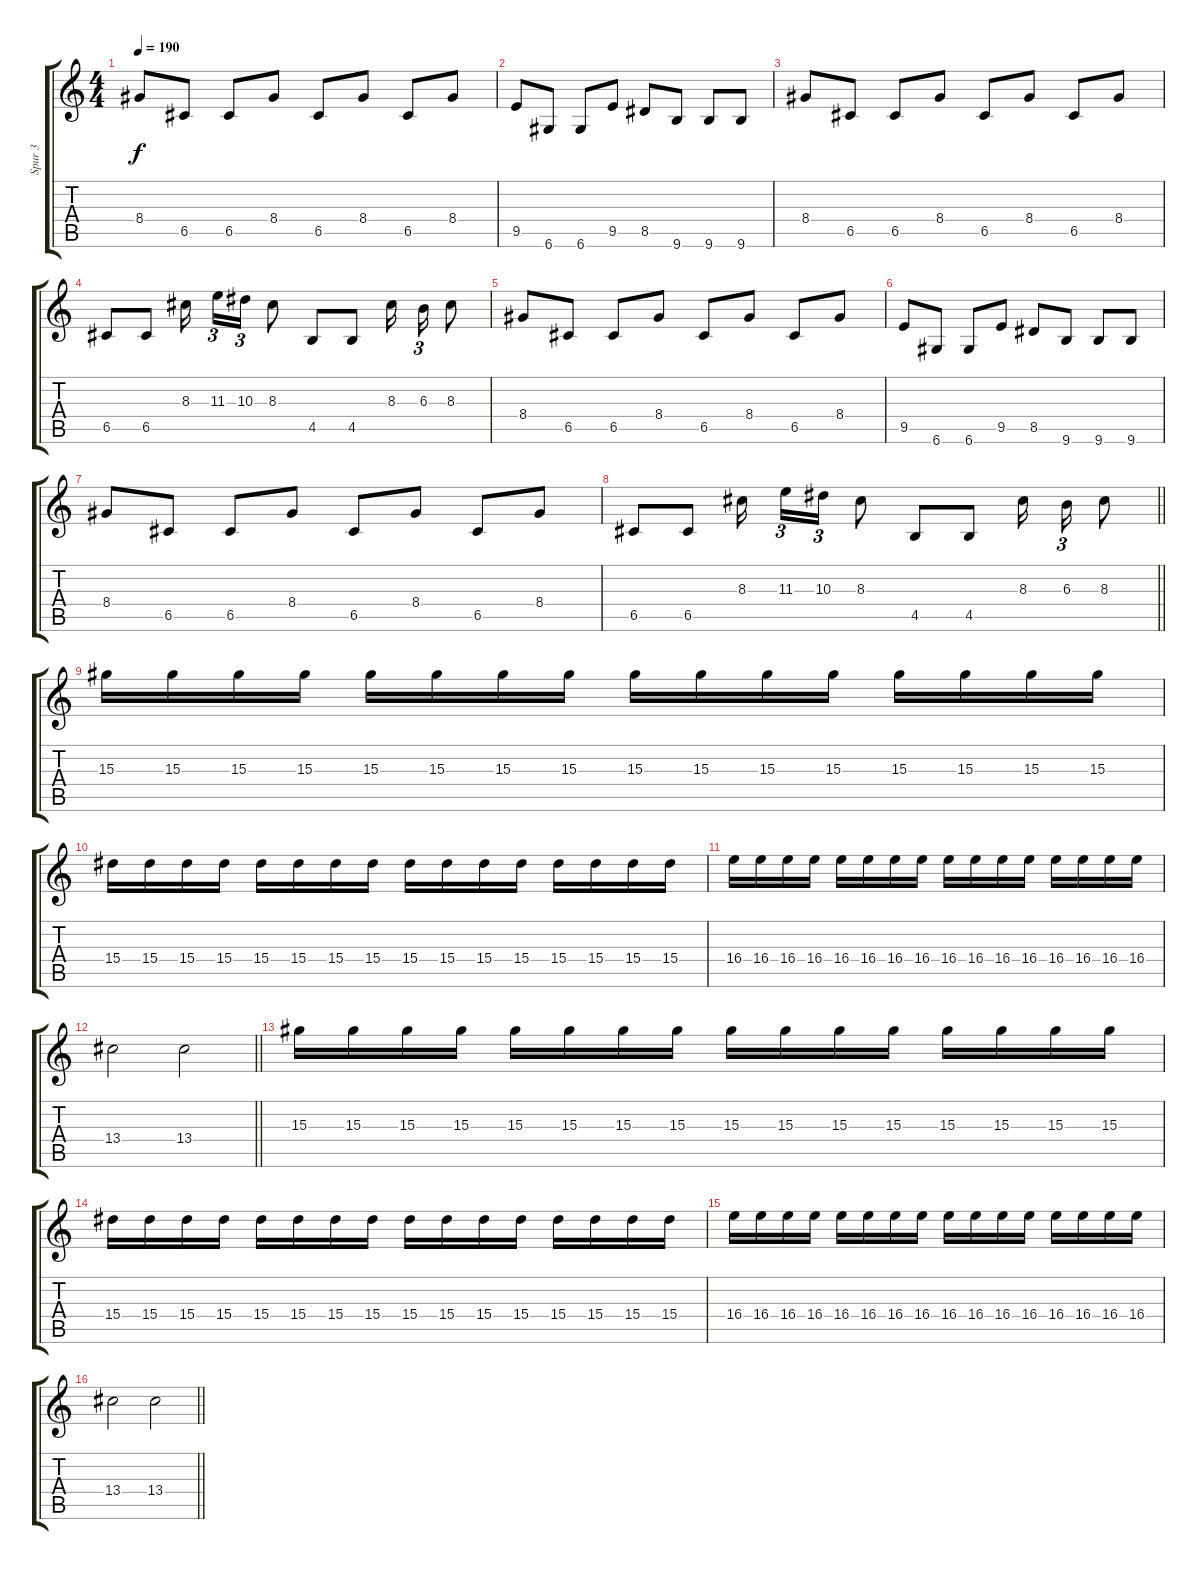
\track ("Spur 3" "Spur 3") {instrument distortionguitar}
\staff {score tabs}
\tuning (D4 A3 F3 C3 G2 D2) {hide}
\ts (4 4)
\tempo 190
\clef g2
\ks c
8.4.8{dy f} 6.5.8 6.5.8 8.4.8 6.5.8 8.4.8 6.5.8 8.4.8 |
9.5.8 6.6.8 6.6.8 9.5.8 8.5.8 9.6.8 9.6.8 9.6.8 |
8.4.8 6.5.8 6.5.8 8.4.8 6.5.8 8.4.8 6.5.8 8.4.8 |
6.5.8 6.5.8 8.3.16{beam splitsecondary} 11.3.16{tu (3 2)} 10.3.16{tu (3 2)} 8.3.8 4.5.8 4.5.8 8.3.16{beam splitsecondary} 6.3.16{tu (3 2)} 8.3.8 |
8.4.8 6.5.8 6.5.8 8.4.8 6.5.8 8.4.8 6.5.8 8.4.8 |
9.5.8 6.6.8 6.6.8 9.5.8 8.5.8 9.6.8 9.6.8 9.6.8 |
8.4.8 6.5.8 6.5.8 8.4.8 6.5.8 8.4.8 6.5.8 8.4.8 |
\barLineRight lightlight
6.5.8 6.5.8 8.3.16{beam splitsecondary} 11.3.16{tu (3 2)} 10.3.16{tu (3 2)} 8.3.8 4.5.8 4.5.8 8.3.16{beam splitsecondary} 6.3.16{tu (3 2)} 8.3.8 |
15.3.16 15.3.16 15.3.16 15.3.16 15.3.16 15.3.16 15.3.16 15.3.16 15.3.16 15.3.16 15.3.16 15.3.16 15.3.16 15.3.16 15.3.16 15.3.16 |
15.4.16 15.4.16 15.4.16 15.4.16 15.4.16 15.4.16 15.4.16 15.4.16 15.4.16 15.4.16 15.4.16 15.4.16 15.4.16 15.4.16 15.4.16 15.4.16 |
16.4.16 16.4.16 16.4.16 16.4.16 16.4.16 16.4.16 16.4.16 16.4.16 16.4.16 16.4.16 16.4.16 16.4.16 16.4.16 16.4.16 16.4.16 16.4.16 |
\barLineRight lightlight
13.4.2 13.4.2 |
15.3.16 15.3.16 15.3.16 15.3.16 15.3.16 15.3.16 15.3.16 15.3.16 15.3.16 15.3.16 15.3.16 15.3.16 15.3.16 15.3.16 15.3.16 15.3.16 |
15.4.16 15.4.16 15.4.16 15.4.16 15.4.16 15.4.16 15.4.16 15.4.16 15.4.16 15.4.16 15.4.16 15.4.16 15.4.16 15.4.16 15.4.16 15.4.16 |
16.4.16 16.4.16 16.4.16 16.4.16 16.4.16 16.4.16 16.4.16 16.4.16 16.4.16 16.4.16 16.4.16 16.4.16 16.4.16 16.4.16 16.4.16 16.4.16 |
\barLineRight lightlight
13.4.2 13.4.2
